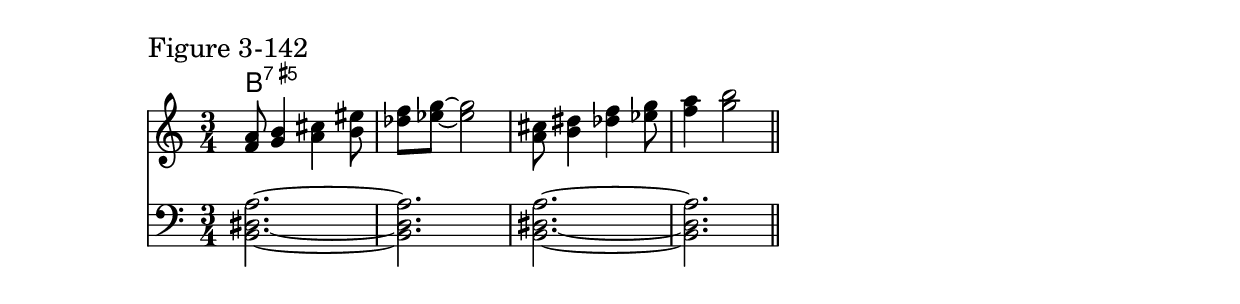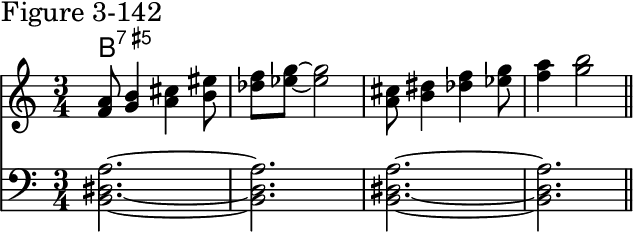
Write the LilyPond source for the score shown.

\version "2.24.4"
\language "english"
#(ly:set-option 'crop #t)
\score {
  \midi {
    \tempo 4=120
  }
  \layout {
    \context {
      \Score
      \omit BarNumber
    }
  }
  {
    <<
    \chords{
      \set noChordSymbol = ""
      \set minorChordModifier = \markup { "-" }
      \skip \pppp % to prevent named chords sounding
      b1:aug7
    }
    \new Staff {
      \sectionLabel "Figure 3-142"
      \key c \major
      \numericTimeSignature
      \time 3/4
      \clef treble {
        \relative {
          \skip \f % spacer to set voice volume
          <f' a>8 <g b>4 <a cs>4 <b es>8 |
          <df f>8 <ef g>8~ <ef g>2 |
          <a, cs>8 <b ds>4 <df f>4 <ef g>8 |
          <f a>4 <g b>2 |
          \bar "||"
        }
      }
    }
    \new Staff {
      \clef bass {
        {
          \skip \f
          <b, ds a>2.~ |
          <b, ds a>2. |
          <b, ds a>2.~ |
          <b, ds a>2. |
          \bar "||"
        }
      }
    }
    >>
  }
}
